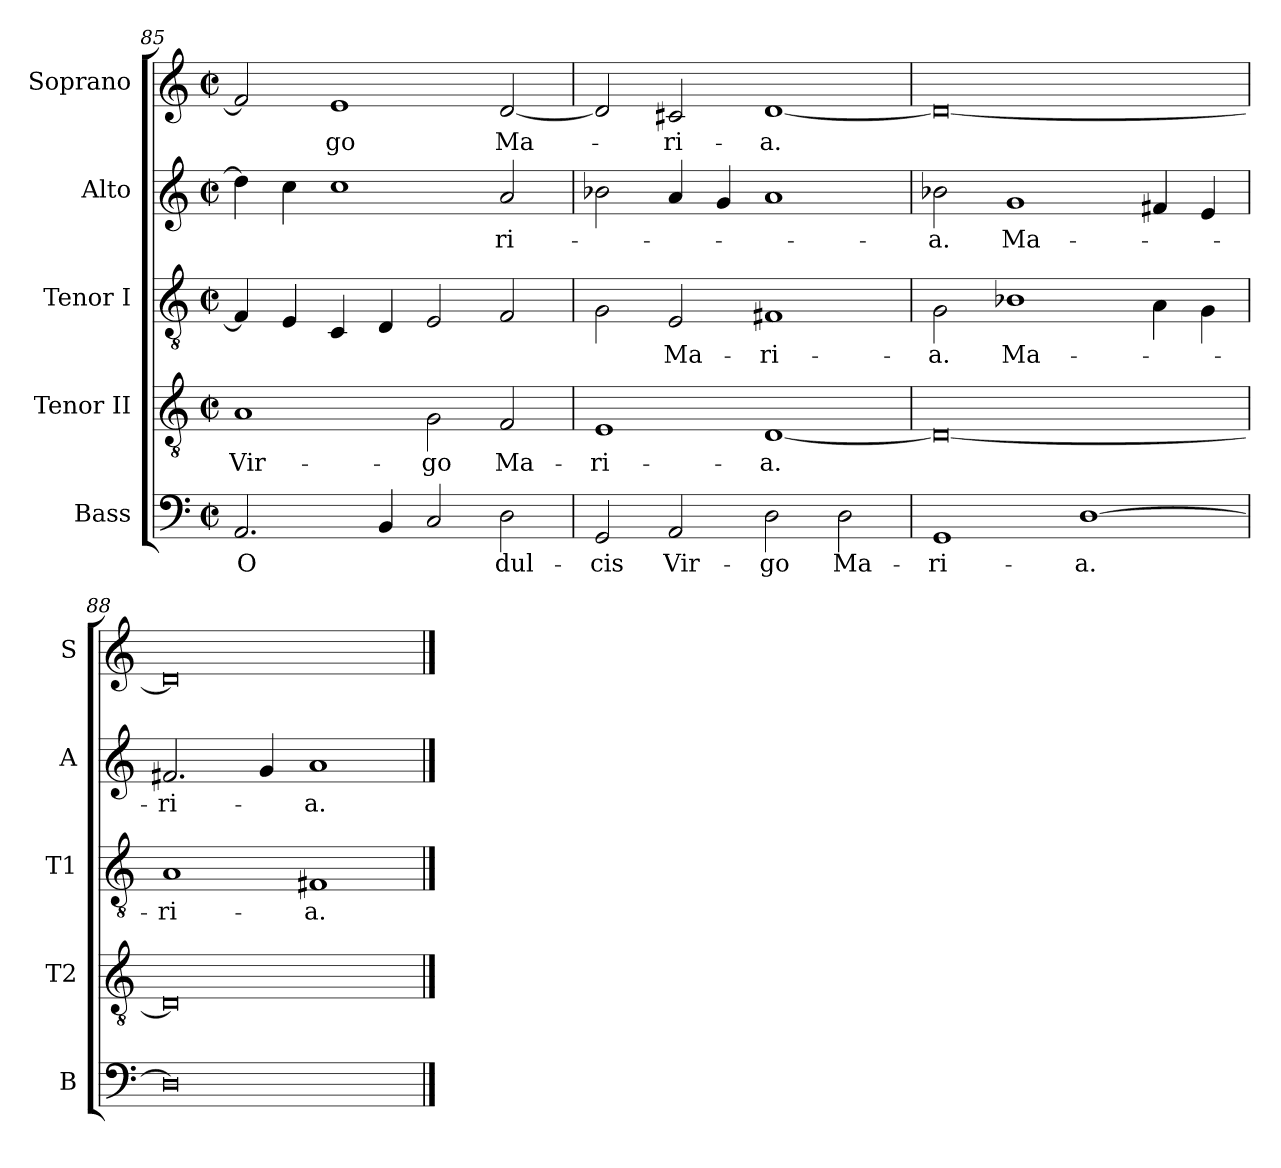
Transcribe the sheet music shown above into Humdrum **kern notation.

**kern	**text	**kern	**text	**kern	**text	**kern	**text	**kern	**text
*part5	*part5	*part4	*part4	*part3	*part3	*part2	*part2	*part1	*part1
*staff5	*staff5	*staff4	*staff4	*staff3	*staff3	*staff2	*staff2	*staff1	*staff1
*I"Bass	*	*I"Tenor II	*	*I"Tenor I	*	*I"Alto	*	*I"Soprano	*
*I'B	*	*I'T2	*	*I'T1	*	*I'A	*	*I'S	*
!!LO:LB:g=z
*clefF4	*	*clefGv2	*	*clefGv2	*	*clefG2	*	*clefG2	*
*	*	*ITrd9c15	*	*ITrd9c15	*	*	*	*	*
*k[]	*	*k[]	*	*k[]	*	*k[]	*	*k[]	*
*C:	*	*C:	*	*C:	*	*C:	*	*C:	*
*M2/2	*	*M2/2	*	*M2/2	*	*M2/2	*	*M2/2	*
*met(c|)	*	*met(c|)	*	*met(c|)	*	*met(c|)	*	*met(c|)	*
=85	=85	=85	=85	=85	=85	=85	=85	=85	=85
!	!LO:LY:b:color=#000000	!	!	!	!	!	!	!	!
!	!	!	!LO:LY:b:color=#000000	!	!	!	!	!	!
2.AAi/	O	1AAi	Vir-	4FFi/]	.	4ddi\]	.	2fi/]	.
.	.	.	.	4EEi/	.	4cci\	.	.	.
!	!	!	!	!	!	!	!	!	!LO:LY:b:color=#000000
.	.	.	.	4CCi/	.	1cci	.	1ei	-go
4BBi/	.	.	.	4DDi/	.	.	.	.	.
!	!	!	!LO:LY:b:color=#000000	!	!	!	!	!	!
2Ci/	.	2GGi\	-go	2EEi/	.	.	.	.	.
!	!LO:LY:b:color=#000000	!	!	!	!	!	!	!	!
!	!	!	!LO:LY:b:color=#000000	!	!	!	!	!	!
!	!	!	!	!	!	!	!LO:LY:b:color=#000000	!	!
!	!	!	!	!	!	!	!	!	!LO:LY:b:color=#000000
2Di\	dul-	2FFi/	Ma-	2FFi/	.	2ai/	-ri-	[<2di/	Ma-
=86	=86	=86	=86	=86	=86	=86	=86	=86	=86
!	!LO:LY:b:color=#000000	!	!	!	!	!	!	!	!
!	!	!	!LO:LY:b:color=#000000	!	!	!	!	!	!
2GGi/	-cis	1EEi	-ri-	2GGi\	.	2b-Xi\	.	2di/]	.
!	!LO:LY:b:color=#000000	!	!	!	!	!	!	!	!
!	!	!	!	!	!LO:LY:b:color=#000000	!	!	!	!
!	!	!	!	!	!	!	!	!	!LO:LY:b:color=#000000
2AAi/	Vir-	.	.	2EEi/	Ma-	4ai/	.	2c#Xi/	-ri-
.	.	.	.	.	.	4gi/	.	.	.
!	!LO:LY:b:color=#000000	!	!	!	!	!	!	!	!
!	!	!	!LO:LY:b:color=#000000	!	!	!	!	!	!
!	!	!	!	!	!LO:LY:b:color=#000000	!	!	!	!
!	!	!	!	!	!	!	!	!	!LO:LY:b:color=#000000
2Di\	-go	[<1DDi	-a.	1FF#Xi	-ri-	1ai	.	[<1di	-a.
!	!LO:LY:b:color=#000000	!	!	!	!	!	!	!	!
2Di\	Ma-	.	.	.	.	.	.	.	.
=87	=87	=87	=87	=87	=87	=87	=87	=87	=87
!	!LO:LY:b:color=#000000	!	!	!	!	!	!	!	!
!	!	!	!	!	!LO:LY:b:color=#000000	!	!	!	!
!	!	!	!	!	!	!	!LO:LY:b:color=#000000	!	!
1GGi	-ri-	0DDi_<	.	2GGi\	-a.	2b-Xi\	-a.	0di_<	.
!	!	!	!	!	!LO:LY:b:color=#000000	!	!	!	!
!	!	!	!	!	!	!	!LO:LY:b:color=#000000	!	!
.	.	.	.	1BB-Xi	Ma-	1gi	Ma-	.	.
!	!LO:LY:b:color=#000000	!	!	!	!	!	!	!	!
[>1Di	-a.	.	.	.	.	.	.	.	.
.	.	.	.	4AAi\	.	4f#Xi/	.	.	.
.	.	.	.	4GGi\	.	4ei/	.	.	.
=88	=88	=88	=88	=88	=88	=88	=88	=88	=88
!	!	!	!	!	!LO:LY:b:color=#000000	!	!	!	!
!	!	!	!	!	!	!	!LO:LY:b:color=#000000	!	!
0Di]	.	0DDi]	.	1AAi	-ri-	2.f#Xi/	-ri-	0di]	.
.	.	.	.	.	.	4gi/	.	.	.
!	!	!	!	!	!LO:LY:b:color=#000000	!	!	!	!
!	!	!	!	!	!	!	!LO:LY:b:color=#000000	!	!
.	.	.	.	1FF#Xi	-a.	1ai	-a.	.	.
==	==	==	==	==	==	==	==	==	==
*-	*-	*-	*-	*-	*-	*-	*-	*-	*-
